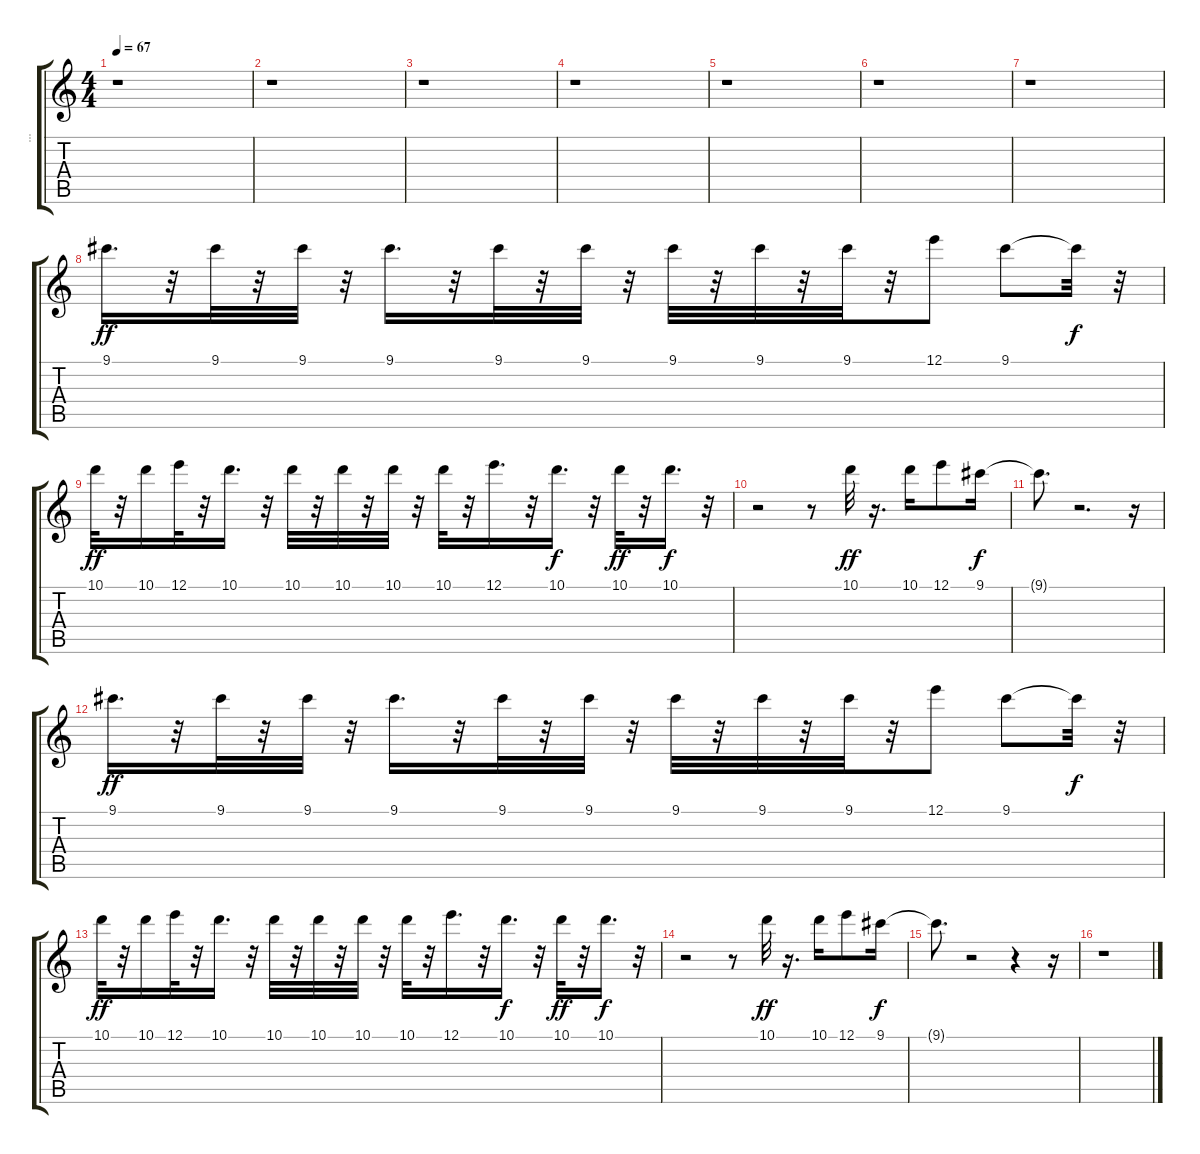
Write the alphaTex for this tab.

\track ("..." "...") {instrument acousticguitarsteel}
\staff {score tabs}
\tuning (E4 B3 G3 D3 A2 E2) {hide}
\ts (4 4)
\tempo 67
\clef g2
\ks c
r.1{dy ff} |
r.1 |
r.1 |
r.1 |
r.1 |
r.1 |
r.1 |
9.1.16{d} r.32 9.1.32 r.32 9.1.32 r.32 9.1.16{d} r.32 9.1.32 r.32 9.1.32 r.32 9.1.32 r.32 9.1.32 r.32 9.1.32 r.32 12.1.8 9.1.8 9.1{t}.32{dy f} r.32 |
10.1.32{dy ff} r.32 10.1.16 12.1.32 r.32 10.1.16{d} r.32 10.1.32 r.32 10.1.32 r.32 10.1.32 r.32 10.1.32 r.32 12.1.16{d} r.32 10.1.16{d dy f} r.32 10.1.32{dy ff} r.32 10.1.16{d dy f} r.32 |
r.2 r.8 10.1.32{dy ff} r.16{d} 10.1.16 12.1.8 9.1.16{dy f} |
9.1{t}.8{d} r.2{d} r.16 |
9.1.16{d dy ff} r.32 9.1.32 r.32 9.1.32 r.32 9.1.16{d} r.32 9.1.32 r.32 9.1.32 r.32 9.1.32 r.32 9.1.32 r.32 9.1.32 r.32 12.1.8 9.1.8 9.1{t}.32{dy f} r.32 |
10.1.32{dy ff} r.32 10.1.16 12.1.32 r.32 10.1.16{d} r.32 10.1.32 r.32 10.1.32 r.32 10.1.32 r.32 10.1.32 r.32 12.1.16{d} r.32 10.1.16{d dy f} r.32 10.1.32{dy ff} r.32 10.1.16{d dy f} r.32 |
r.2 r.8 10.1.32{dy ff} r.16{d} 10.1.16 12.1.8 9.1.16{dy f} |
9.1{t}.8{d} r.2 r.4 r.16 |
r.1
